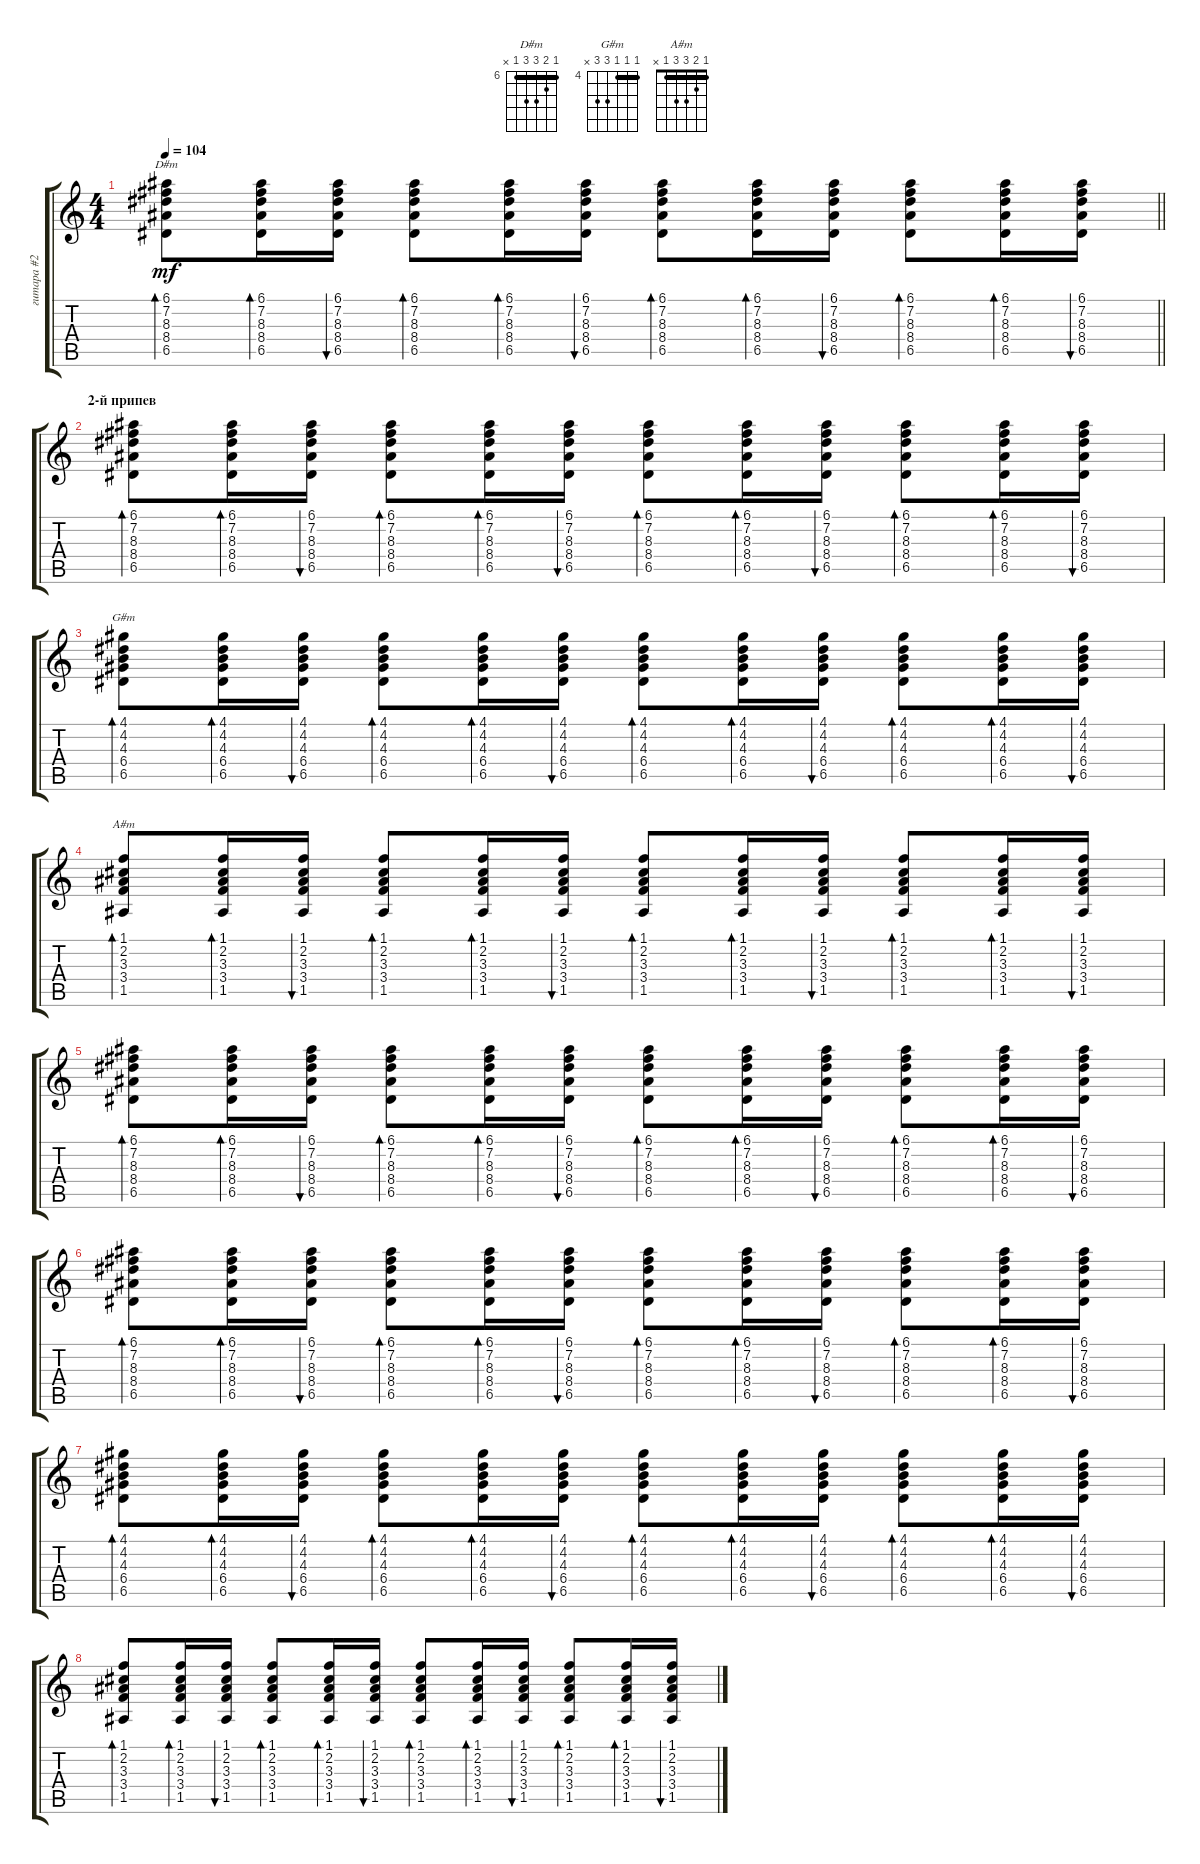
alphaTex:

\track ("гитара #2" "гитара #2") {instrument acousticguitarnylon}
\staff {score tabs}
\tuning (E4 B3 G3 D3 A2 E2) {hide}
\chord ("D#m" 6 7 8 8 6 x) {firstfret 6 barre 6}
\chord ("G#m" 4 4 4 6 6 x) {firstfret 4 barre 4}
\chord ("A#m" 1 2 3 3 1 x) {barre 1}
\ts (4 4)
\tempo 104
\clef g2
\barLineRight lightlight
\ks c
(6.1 7.2 8.3 8.4 6.5).8{bd 60 ch "D#m" dy mf} (6.1 7.2 8.3 8.4 6.5).16{bd 60} (6.1 7.2 8.3 8.4 6.5).16{bu 60} (6.1 7.2 8.3 8.4 6.5).8{bd 60} (6.1 7.2 8.3 8.4 6.5).16{bd 60} (6.1 7.2 8.3 8.4 6.5).16{bu 60} (6.1 7.2 8.3 8.4 6.5).8{bd 60} (6.1 7.2 8.3 8.4 6.5).16{bd 60} (6.1 7.2 8.3 8.4 6.5).16{bu 60} (6.1 7.2 8.3 8.4 6.5).8{bd 60} (6.1 7.2 8.3 8.4 6.5).16{bd 60} (6.1 7.2 8.3 8.4 6.5).16{bu 60} |
\section ("" "2-й припев")
(6.1 7.2 8.3 8.4 6.5).8{bd 60} (6.1 7.2 8.3 8.4 6.5).16{bd 60} (6.1 7.2 8.3 8.4 6.5).16{bu 60} (6.1 7.2 8.3 8.4 6.5).8{bd 60} (6.1 7.2 8.3 8.4 6.5).16{bd 60} (6.1 7.2 8.3 8.4 6.5).16{bu 60} (6.1 7.2 8.3 8.4 6.5).8{bd 60} (6.1 7.2 8.3 8.4 6.5).16{bd 60} (6.1 7.2 8.3 8.4 6.5).16{bu 60} (6.1 7.2 8.3 8.4 6.5).8{bd 60} (6.1 7.2 8.3 8.4 6.5).16{bd 60} (6.1 7.2 8.3 8.4 6.5).16{bu 60} |
(4.1 4.2 4.3 6.4 6.5).8{bd 60 ch "G#m"} (4.1 4.2 4.3 6.4 6.5).16{bd 60} (4.1 4.2 4.3 6.4 6.5).16{bu 60} (4.1 4.2 4.3 6.4 6.5).8{bd 60} (4.1 4.2 4.3 6.4 6.5).16{bd 60} (4.1 4.2 4.3 6.4 6.5).16{bu 60} (4.1 4.2 4.3 6.4 6.5).8{bd 60} (4.1 4.2 4.3 6.4 6.5).16{bd 60} (4.1 4.2 4.3 6.4 6.5).16{bu 60} (4.1 4.2 4.3 6.4 6.5).8{bd 60} (4.1 4.2 4.3 6.4 6.5).16{bd 60} (4.1 4.2 4.3 6.4 6.5).16{bu 60} |
(1.1 2.2 3.3 3.4 1.5).8{bd 60 ch "A#m"} (1.1 2.2 3.3 3.4 1.5).16{bd 60} (1.1 2.2 3.3 3.4 1.5).16{bu 60} (1.1 2.2 3.3 3.4 1.5).8{bd 60} (1.1 2.2 3.3 3.4 1.5).16{bd 60} (1.1 2.2 3.3 3.4 1.5).16{bu 60} (1.1 2.2 3.3 3.4 1.5).8{bd 60} (1.1 2.2 3.3 3.4 1.5).16{bd 60} (1.1 2.2 3.3 3.4 1.5).16{bu 60} (1.1 2.2 3.3 3.4 1.5).8{bd 60} (1.1 2.2 3.3 3.4 1.5).16{bd 60} (1.1 2.2 3.3 3.4 1.5).16{bu 60} |
(6.1 7.2 8.3 8.4 6.5).8{bd 60} (6.1 7.2 8.3 8.4 6.5).16{bd 60} (6.1 7.2 8.3 8.4 6.5).16{bu 60} (6.1 7.2 8.3 8.4 6.5).8{bd 60} (6.1 7.2 8.3 8.4 6.5).16{bd 60} (6.1 7.2 8.3 8.4 6.5).16{bu 60} (6.1 7.2 8.3 8.4 6.5).8{bd 60} (6.1 7.2 8.3 8.4 6.5).16{bd 60} (6.1 7.2 8.3 8.4 6.5).16{bu 60} (6.1 7.2 8.3 8.4 6.5).8{bd 60} (6.1 7.2 8.3 8.4 6.5).16{bd 60} (6.1 7.2 8.3 8.4 6.5).16{bu 60} |
(6.1 7.2 8.3 8.4 6.5).8{bd 60} (6.1 7.2 8.3 8.4 6.5).16{bd 60} (6.1 7.2 8.3 8.4 6.5).16{bu 60} (6.1 7.2 8.3 8.4 6.5).8{bd 60} (6.1 7.2 8.3 8.4 6.5).16{bd 60} (6.1 7.2 8.3 8.4 6.5).16{bu 60} (6.1 7.2 8.3 8.4 6.5).8{bd 60} (6.1 7.2 8.3 8.4 6.5).16{bd 60} (6.1 7.2 8.3 8.4 6.5).16{bu 60} (6.1 7.2 8.3 8.4 6.5).8{bd 60} (6.1 7.2 8.3 8.4 6.5).16{bd 60} (6.1 7.2 8.3 8.4 6.5).16{bu 60} |
(4.1 4.2 4.3 6.4 6.5).8{bd 60} (4.1 4.2 4.3 6.4 6.5).16{bd 60} (4.1 4.2 4.3 6.4 6.5).16{bu 60} (4.1 4.2 4.3 6.4 6.5).8{bd 60} (4.1 4.2 4.3 6.4 6.5).16{bd 60} (4.1 4.2 4.3 6.4 6.5).16{bu 60} (4.1 4.2 4.3 6.4 6.5).8{bd 60} (4.1 4.2 4.3 6.4 6.5).16{bd 60} (4.1 4.2 4.3 6.4 6.5).16{bu 60} (4.1 4.2 4.3 6.4 6.5).8{bd 60} (4.1 4.2 4.3 6.4 6.5).16{bd 60} (4.1 4.2 4.3 6.4 6.5).16{bu 60} |
(1.1 2.2 3.3 3.4 1.5).8{bd 60} (1.1 2.2 3.3 3.4 1.5).16{bd 60} (1.1 2.2 3.3 3.4 1.5).16{bu 60} (1.1 2.2 3.3 3.4 1.5).8{bd 60} (1.1 2.2 3.3 3.4 1.5).16{bd 60} (1.1 2.2 3.3 3.4 1.5).16{bu 60} (1.1 2.2 3.3 3.4 1.5).8{bd 60} (1.1 2.2 3.3 3.4 1.5).16{bd 60} (1.1 2.2 3.3 3.4 1.5).16{bu 60} (1.1 2.2 3.3 3.4 1.5).8{bd 60} (1.1 2.2 3.3 3.4 1.5).16{bd 60} (1.1 2.2 3.3 3.4 1.5).16{bu 60}
